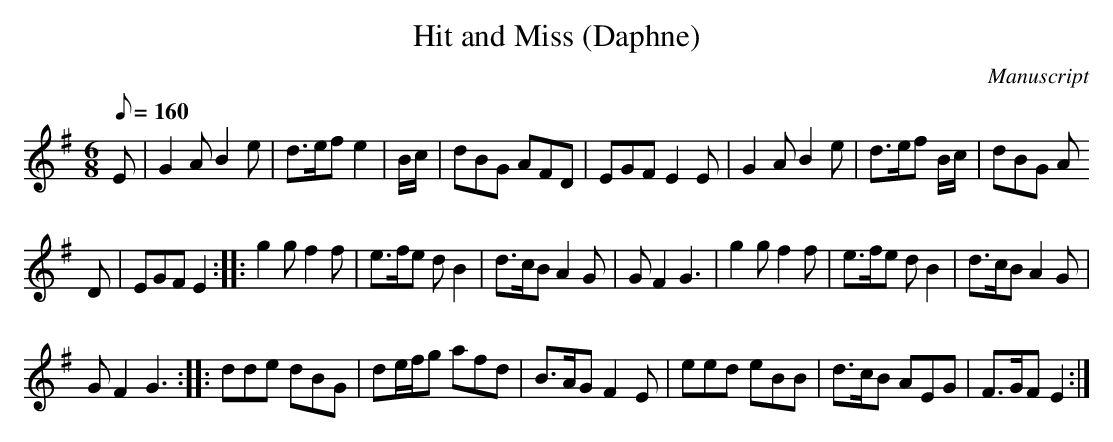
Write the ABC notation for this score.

X:1
T: Hit and Miss (Daphne)
M:6/8
L:1/8
Q:160
O:Manuscript
K:G
E|G2 A B2 e|d>ef e2|B/2c/2|dBG AFD|EGF E2 E|G2 A B2 e|d>ef B/2c/2|dBG A
D|EGF E2::\
g2 g f2 f| e>fe d B2| d>cB A2 G|G F2 G3|g2 g f2 f| e>fe d B2| d>cB A2 G|
G F2 G3::\
dde dBG| de/2f/2g afd|B>AG F2 E|eed eBB| d>cB AEG|F>GF E2:|
